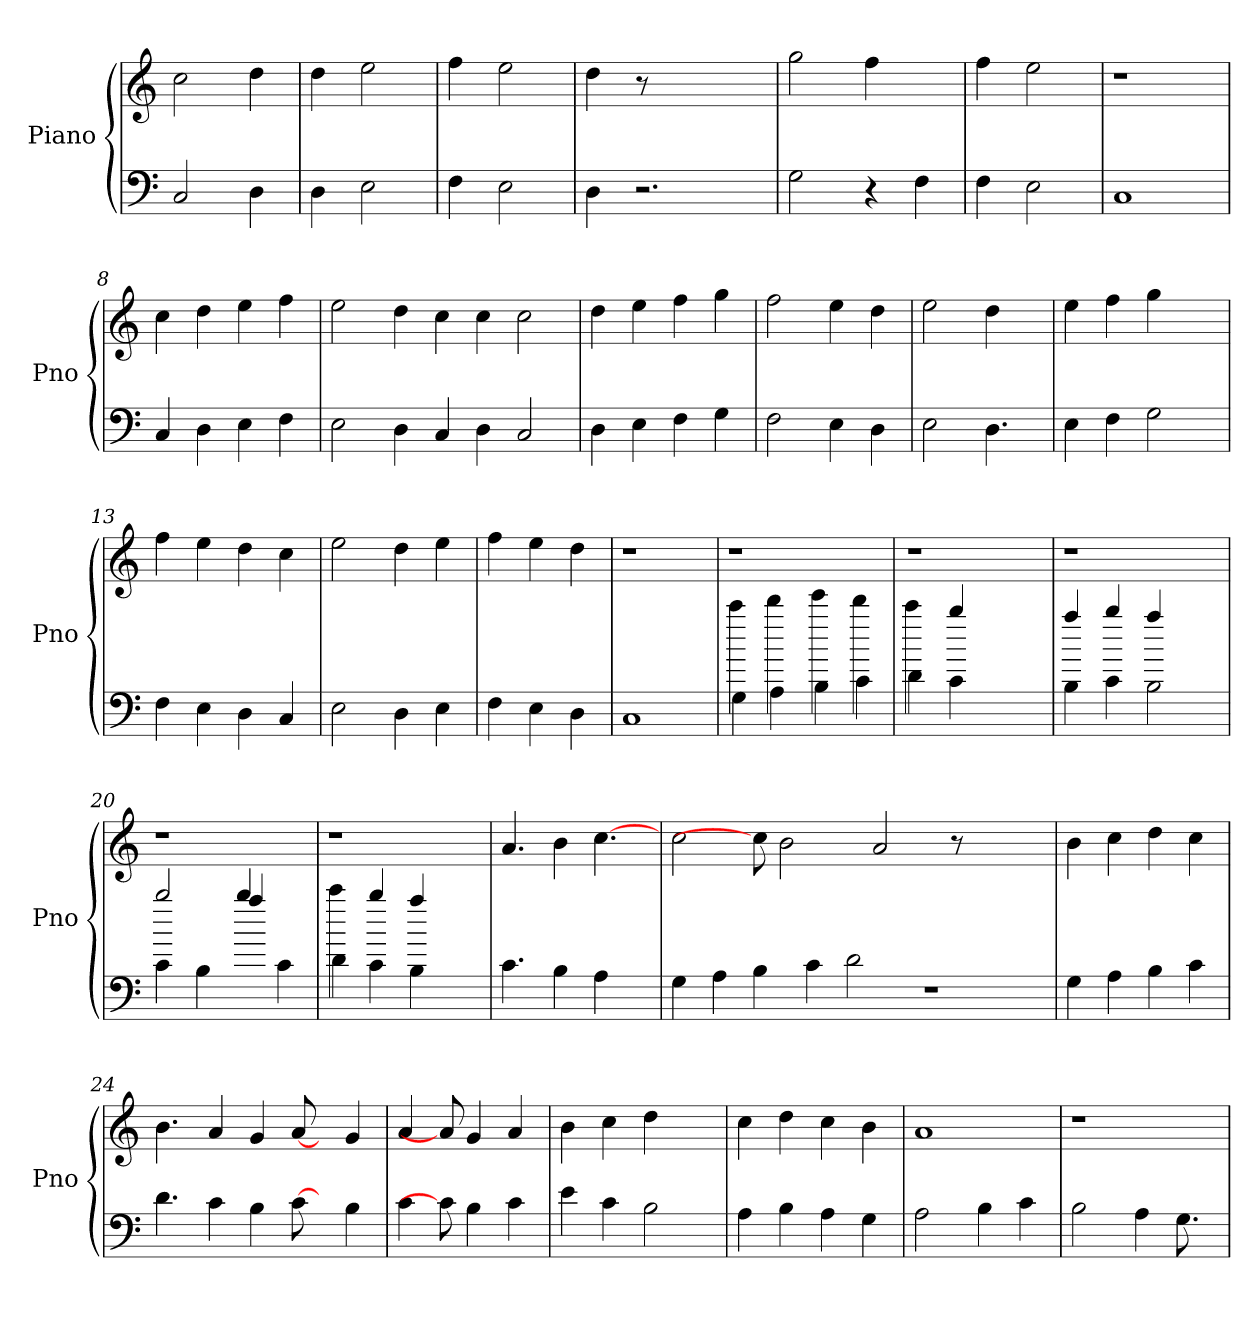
**kern	**kern
*part1	*part1
*staff2	*staff1
*I"Piano	*
*I'Pno	*
*clefF4	*clefG2
*k[]	*k[]
=1	=1
2C/	2cc\
4D\	4dd\
=2	=2
4D\	4dd\
2E\	2ee\
=3	=3
4F\	4ff\
2E\	2ee\
=4	=4
4D\	4dd\
2.r	8r
.	2ryy
.	8ryy
=5	=5
2G\	2gg\
4r	4ff\
4F\	4ryy
=6	=6
4F\	4ff\
2E\	2ee\
=7	=7
1C\	1r
!!LO:LB:g=z
=8	=8
4C/	4cc\
4D\	4dd\
4E\	4ee\
4F\	4ff\
=9	=9
2E\	2ee\
4D\	4dd\
4C/	4cc\
4D\	4cc\
2C/	2cc\
=10	=10
4D\	4dd\
4E\	4ee\
4F\	4ff\
4G\	4gg\
=11	=11
2F\	2ff\
4E\	4ee\
4D\	4dd\
=12	=12
2E\	2ee\
4.D\	4dd\
.	8ryy
!!LO:LB:g=z
=12	=12
4E\	4ee\
4F\	4ff\
2G\	4gg\
.	4ryy
=13	=13
4F\	4ff\
4E\	4ee\
4D\	4dd\
4C/	4cc\
=14	=14
2E\	2ee\
4D\	4dd\
4E\	4ee\
=15	=15
4F\	4ff\
4E\	4ee\
4D\	4dd\
=16	=16
1C\	1r
!!LO:LB:g=z
=17	=17
*^	*
4ccc\	4G\	1r
4A\	4ddd\	.
4eee\	4B\	.
4ddd\	4c\	.
=18	=18	=18
4d\	4ccc\	1r
4c\	4bb/	.
2ryy	2ryy	.
=19	=19	=19
4B\	4aa/	1r
4c\	4bb/	.
4aa/	2B\	.
4ryy	.	.
=20	=20	=20
4c\	2bb/	1r
4B\	.	.
4bb/	4aa/	.
4ryy	4c\	.
=21	=21	=21
4ccc\	4d\	1r
4bb/	4c\	.
4B\	4aa/	.
4ryy	4ryy	.
*v	*v	*
!!LO:LB:g=z
=21	=21
4.c\	4.a/
4B\	4b\
4A\	[4.cc\
8ryy	.
=22	=22
4G\	2cc\
4A\	.
4B\	8cc\]
.	2b\
4c\	.
2d\	.
.	2a/
1r	.
.	8r
.	2.ryy
=23	=23
4G\	4b\
4A\	4cc\
4B\	4dd\
4c\	4cc\
=24	=24
4.d\	4.b\
4c\	4a/
4B\	4g/
[8c\	[8a/
8ryy	8ryy
4B\	4g/
!!LO:LB:g=z
=24	=24
4c\	4a/
8c\]	8a/]
4B\	4g/
4c\	4a/
=25	=25
4e\	4b\
4c\	4cc\
2B\	4dd\
.	4ryy
=26	=26
4A\	4cc\
4B\	4dd\
4A\	4cc\
4G\	4b\
=27	=27
2A\	1a\
4B\	.
4c\	.
=28	=28
2B\	1r
4A\	.
8.G\	.
16ryy	.
=	=
*-	*-
